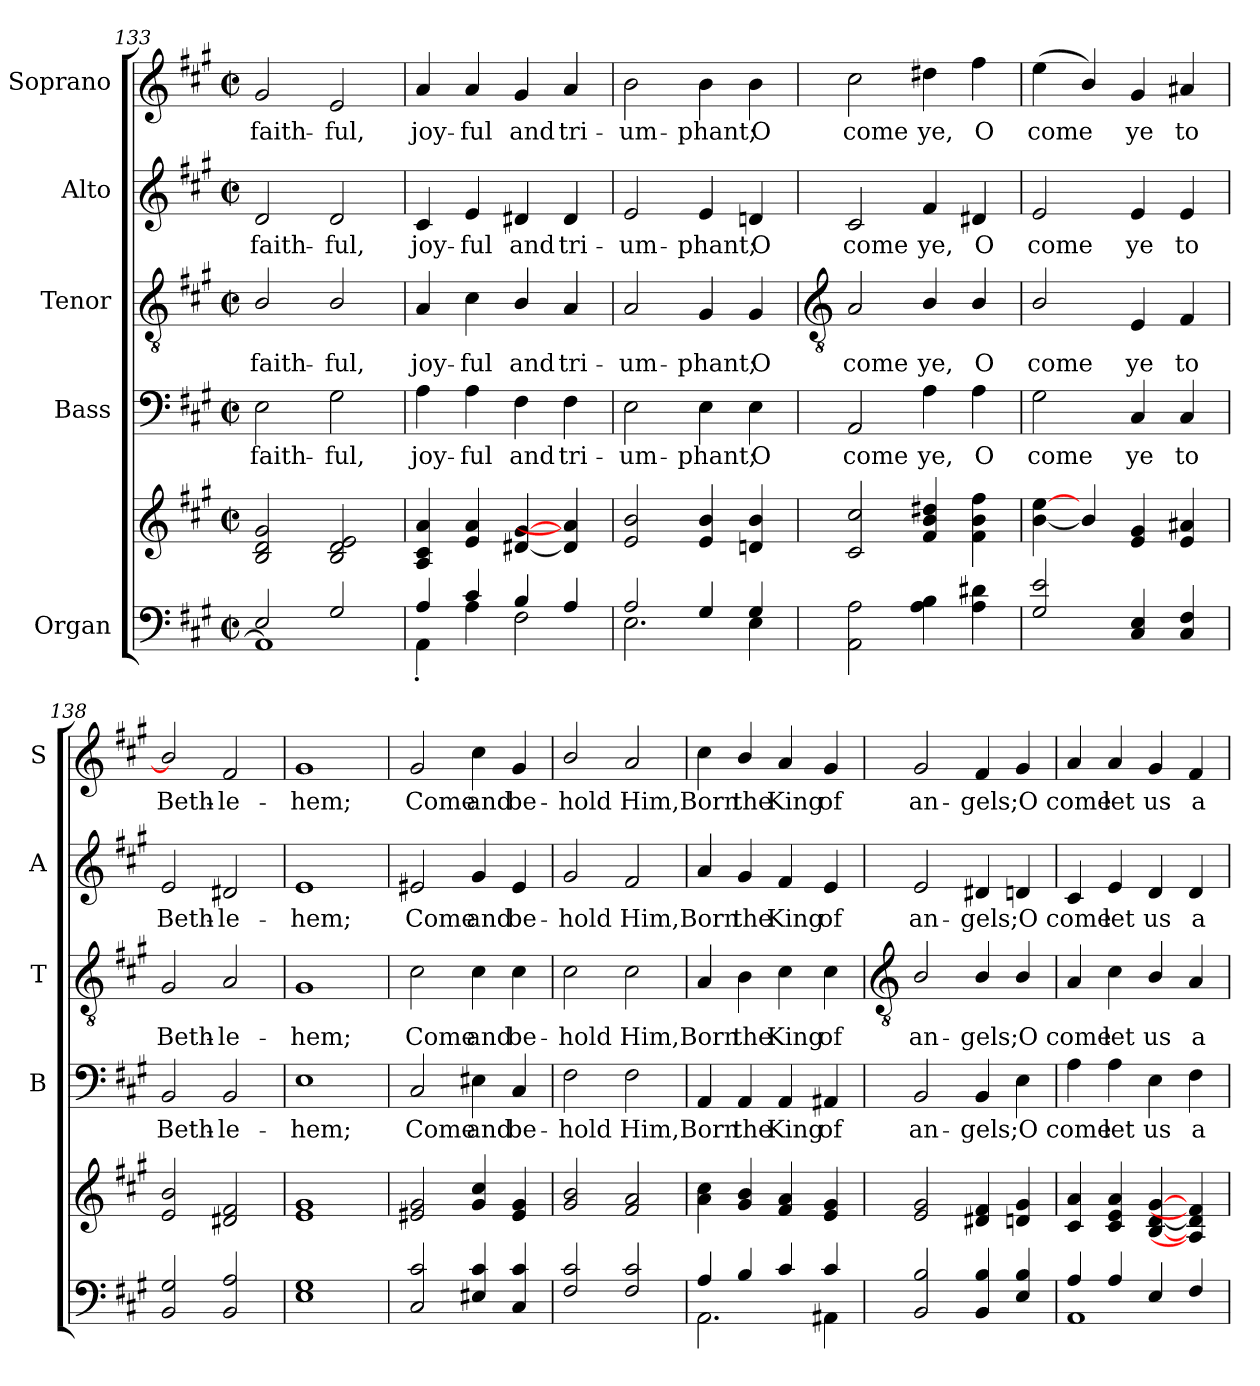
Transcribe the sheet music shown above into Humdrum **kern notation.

**kern	**kern	**kern	**text	**kern	**text	**kern	**text	**kern	**text
*part5	*part5	*part4	*part4	*part3	*part3	*part2	*part2	*part1	*part1
*staff6	*staff5	*staff4	*staff4	*staff3	*staff3	*staff2	*staff2	*staff1	*staff1
*I"Organ	*	*I"Bass	*	*I"Tenor	*	*I"Alto	*	*I"Soprano	*
*	*	*I'B	*	*I'T	*	*I'A	*	*I'S	*
*clefF4	*clefG2	*clefF4	*	*clefGv2	*	*clefG2	*	*clefG2	*
*k[f#c#g#]	*k[f#c#g#]	*k[f#c#g#]	*	*k[f#c#g#]	*	*k[f#c#g#]	*	*k[f#c#g#]	*
*A:	*A:	*A:	*	*A:	*	*A:	*	*A:	*
*M2/2	*M2/2	*M2/2	*	*M2/2	*	*M2/2	*	*M2/2	*
*met(c|)	*met(c|)	*met(c|)	*	*met(c|)	*	*met(c|)	*	*met(c|)	*
=133	=133	=133	=133	=133	=133	=133	=133	=133	=133
*^	*	*	*	*	*	*	*	*	*
!	!	!	!	!LO:LY:b	!	!LO:LY:b	!	!LO:LY:b	!	!LO:LY:b
2E/	1AA\]	2B 2d 2g#	2E	faith-	2B/	faith-	2d	faith-	2g#	faith-
!	!	!	!	!LO:LY:b	!	!LO:LY:b	!	!LO:LY:b	!	!LO:LY:b
2G#/	.	2B 2d 2e	2G#	-ful,	2B/	-ful,	2d	-ful,	2e	-ful,
=134	=134	=134	=134	=134	=134	=134	=134	=134	=134	=134
!	!	!	!	!LO:LY:b	!	!LO:LY:b	!	!LO:LY:b	!	!LO:LY:b
4A/	4AA'\	4A 4c# 4a	4A	joy-	4A	joy-	4c#	joy-	4a	joy-
!	!	!	!	!LO:LY:b	!	!LO:LY:b	!	!LO:LY:b	!	!LO:LY:b
4c#/	4A\	4e 4a	4A	-ful	4c#	-ful	4e	-ful	4a	-ful
!	!	!	!	!LO:LY:b	!	!LO:LY:b	!	!LO:LY:b	!	!LO:LY:b
4B/	2F#\	[4d#X [4g#	4F#	and	4B/	and	4d#X	and	4g#	and
!	!	!	!	!LO:LY:b	!	!LO:LY:b	!	!LO:LY:b	!	!LO:LY:b
4A/	.	4d#] 4a]	4F#	tri-	4A	tri-	4d#	tri-	4a	tri-
=135	=135	=135	=135	=135	=135	=135	=135	=135	=135	=135
!	!	!	!	!LO:LY:b	!	!LO:LY:b	!	!LO:LY:b	!	!LO:LY:b
2A/	2.E\	2e 2b	2E	-um-	2A	-um-	2e	-um-	2b	-um-
!	!	!	!	!LO:LY:b	!	!LO:LY:b	!	!LO:LY:b	!	!LO:LY:b
4G#/	.	4e 4b	4E	-phant;	4G#	-phant;	4e	-phant;	4b	-phant;
!	!	!	!	!LO:LY:b	!	!LO:LY:b	!	!LO:LY:b	!	!LO:LY:b
4G#/	4E\	4dn 4b	4E	O	4G#	O	4dn	O	4b	O
!!LO:LB:g=z
=136	=136	=136	=136	=136	=136	=136	=136	=136	=136	=136
*	*	*	*	*	*clefGv2	*	*	*	*	*
!	!	!	!	!LO:LY:b	!	!LO:LY:b	!	!LO:LY:b	!	!LO:LY:b
2AA\ 2A\	1ryy	2c# 2cc#	2AA	come	2A	come	2c#	come	2cc#	come
!	!	!	!	!LO:LY:b	!	!LO:LY:b	!	!LO:LY:b	!	!LO:LY:b
4A\ 4B\	.	4f# 4b 4dd#X	4A	ye,	4B/	ye,	4f#	ye,	4dd#X	ye,
!	!	!	!	!LO:LY:b	!	!LO:LY:b	!	!LO:LY:b	!	!LO:LY:b
4A\ 4d#X\	.	4f# 4b 4ff#	4A	O	4B/	O	4d#X	O	4ff#	O
=137	=137	=137	=137	=137	=137	=137	=137	=137	=137	=137
!	!	!	!	!LO:LY:b	!	!LO:LY:b	!	!LO:LY:b	!	!LO:LY:b
2G#/ 2e/	1ryy	[4b [4ee	2G#	come	2B/	come	2e	come	(<4ee	come
.	.	4b/]	.	.	.	.	.	.	4b/)	.
!	!	!	!	!LO:LY:b	!	!LO:LY:b	!	!LO:LY:b	!	!LO:LY:b
4C#/ 4E/	.	4e 4g#	4C#	ye	4E	ye	4e	ye	4g#	ye
!	!	!	!	!LO:LY:b	!	!LO:LY:b	!	!LO:LY:b	!	!LO:LY:b
4C#/ 4F#/	.	4e 4a#X	4C#	to	4F#	to	4e	to	4a#X	to
=138	=138	=138	=138	=138	=138	=138	=138	=138	=138	=138
!	!	!	!	!LO:LY:b	!	!LO:LY:b	!	!LO:LY:b	!	!LO:LY:b
2BB/ 2G#/	1ryy	2e 2b	2BB	Beth-	2G#	Beth-	2e	Beth-	2b/]	Beth-
!	!	!	!	!LO:LY:b	!	!LO:LY:b	!	!LO:LY:b	!	!LO:LY:b
2BB/ 2A/	.	2d#X 2f#	2BB	-le-	2A	-le-	2d#X	-le-	2f#	-le-
=139	=139	=139	=139	=139	=139	=139	=139	=139	=139	=139
!	!	!	!	!LO:LY:b	!	!LO:LY:b	!	!LO:LY:b	!	!LO:LY:b
1E/ 1G#/	1ryy	1e 1g#	1E	-hem;	1G#	-hem;	1e	-hem;	1g#	-hem;
=140	=140	=140	=140	=140	=140	=140	=140	=140	=140	=140
!	!	!	!	!LO:LY:b	!	!LO:LY:b	!	!LO:LY:b	!	!LO:LY:b
2C#/ 2c#/	1ryy	2e#X 2g#	2C#	Come	2c#	Come	2e#X	Come	2g#	Come
!	!	!	!	!LO:LY:b	!	!LO:LY:b	!	!LO:LY:b	!	!LO:LY:b
4E#X/ 4c#/	.	4g# 4cc#	4E#X	and	4c#	and	4g#	and	4cc#	and
!	!	!	!	!LO:LY:b	!	!LO:LY:b	!	!LO:LY:b	!	!LO:LY:b
4C#/ 4c#/	.	4e# 4g#	4C#	be-	4c#	be-	4e#	be-	4g#	be-
=141	=141	=141	=141	=141	=141	=141	=141	=141	=141	=141
!	!	!	!	!LO:LY:b	!	!LO:LY:b	!	!LO:LY:b	!	!LO:LY:b
2F#/ 2c#/	1ryy	2g# 2b	2F#	-hold	2c#	-hold	2g#	-hold	2b/	-hold
!	!	!	!	!LO:LY:b	!	!LO:LY:b	!	!LO:LY:b	!	!LO:LY:b
2F#/ 2c#/	.	2f# 2a	2F#	Him,	2c#	Him,	2f#	Him,	2a	Him,
=142	=142	=142	=142	=142	=142	=142	=142	=142	=142	=142
!	!	!	!	!LO:LY:b	!	!LO:LY:b	!	!LO:LY:b	!	!LO:LY:b
4A/	2.AA\	4a 4cc#	4AA	Born	4A	Born	4a	Born	4cc#	Born
!	!	!	!	!LO:LY:b	!	!LO:LY:b	!	!LO:LY:b	!	!LO:LY:b
4B/	.	4g# 4b	4AA	the	4B	the	4g#	the	4b/	the
!	!	!	!	!LO:LY:b	!	!LO:LY:b	!	!LO:LY:b	!	!LO:LY:b
4c#/	.	4f# 4a	4AA	King	4c#	King	4f#	King	4a	King
!	!	!	!	!LO:LY:b	!	!LO:LY:b	!	!LO:LY:b	!	!LO:LY:b
4c#/	4AA#X\	4e 4g#	4AA#X	of	4c#	of	4e	of	4g#	of
!!LO:LB:g=z
=143	=143	=143	=143	=143	=143	=143	=143	=143	=143	=143
*	*	*	*	*	*clefGv2	*	*	*	*	*
!	!	!	!	!LO:LY:b	!	!LO:LY:b	!	!LO:LY:b	!	!LO:LY:b
2BB 2B	1ryy	2e 2g#	2BB	an-	2B/	an-	2e	an-	2g#	an-
!	!	!	!	!LO:LY:b	!	!LO:LY:b	!	!LO:LY:b	!	!LO:LY:b
4BB 4B	.	4d#X 4f#	4BB	-gels;	4B/	-gels;	4d#X	-gels;	4f#	-gels;
!	!	!	!	!LO:LY:b	!	!LO:LY:b	!	!LO:LY:b	!	!LO:LY:b
4E 4B	.	4dn 4g#	4E	O	4B/	O	4dn	O	4g#	O
=144	=144	=144	=144	=144	=144	=144	=144	=144	=144	=144
!	!	!	!	!LO:LY:b	!	!LO:LY:b	!	!LO:LY:b	!	!LO:LY:b
4A/	1AA\	4c# 4a	4A	come	4A	come	4c#	come	4a	come
!	!	!	!	!LO:LY:b	!	!LO:LY:b	!	!LO:LY:b	!	!LO:LY:b
4A/	.	4c# 4e 4a	4A	let	4c#	let	4e	let	4a	let
!	!	!	!	!LO:LY:b	!	!LO:LY:b	!	!LO:LY:b	!	!LO:LY:b
4E/	.	[4B [4d [4g#	4E	us	4B/	us	4d	us	4g#	us
!	!	!	!	!LO:LY:b	!	!LO:LY:b	!	!LO:LY:b	!	!LO:LY:b
4F#/	.	4A] 4d] 4f#]	4F#	a-	4A	a-	4d	a-	4f#	a-
*v	*v	*	*	*	*	*	*	*	*	*
=	=	=	=	=	=	=	=	=	=
*-	*-	*-	*-	*-	*-	*-	*-	*-	*-
